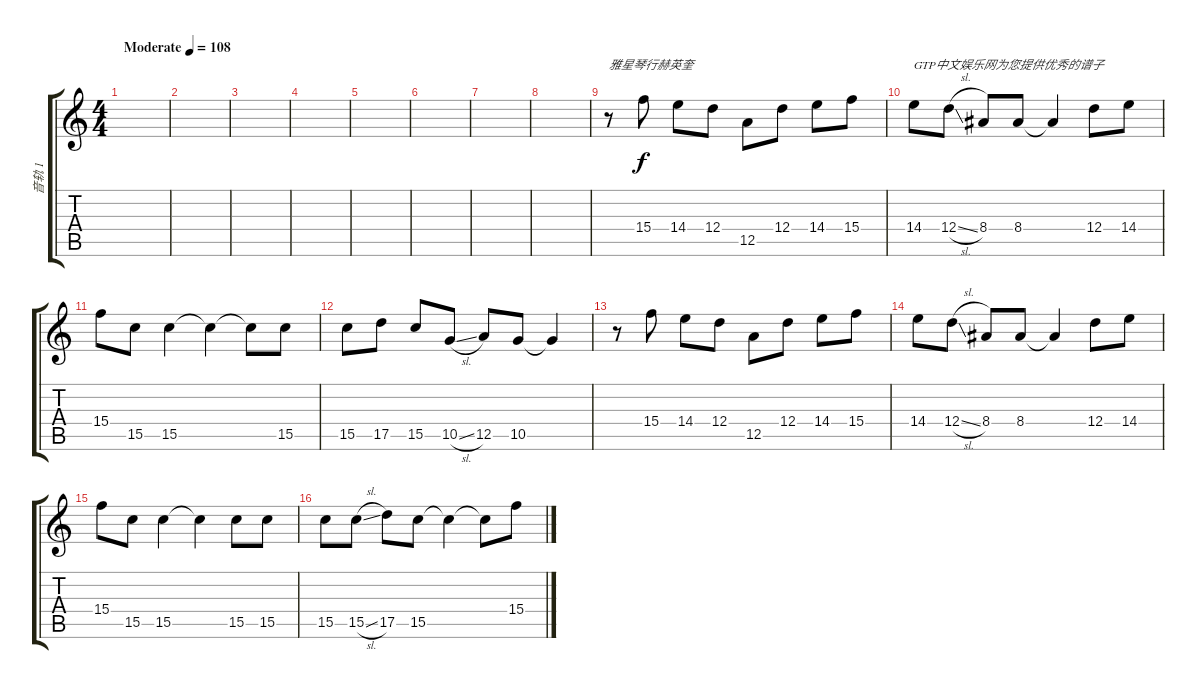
\track ("音轨 1" "音轨 1") {instrument acousticguitarsteel}
\staff {score tabs}
\tuning (E4 B3 G3 D3 A2 E2) {hide}
\ts (4 4)
\tempo (108 "Moderate")
\clef g2
\ks c
|
|
|
|
|
|
|
|
r.8{txt "雅星琴行赫英奎" instrument viola} 15.4.8 14.4.8 12.4.8 12.5.8 12.4.8 14.4.8 15.4.8 |
14.4.8{txt "GTP中文娱乐网为您提供优秀的谱子"} 12.4{sl}.8 8.4.8 8.4.8 8.4{t}.4 12.4.8 14.4.8 |
15.4.8 15.5.8 15.5.4 15.5{t}.4 15.5{t}.8 15.5.8 |
15.5.8 17.5.8 15.5.8 10.5{sl}.8 12.5.8 10.5.8 10.5{t}.4 |
r.8 15.4.8 14.4.8 12.4.8 12.5.8 12.4.8 14.4.8 15.4.8 |
14.4.8 12.4{sl}.8 8.4.8 8.4.8 8.4{t}.4 12.4.8 14.4.8 |
15.4.8 15.5.8 15.5.4 15.5{t}.4 15.5.8 15.5.8 |
15.5.8 15.5{sl}.8 17.5.8 15.5.8 15.5{t}.4 15.5{t}.8 15.4.8
